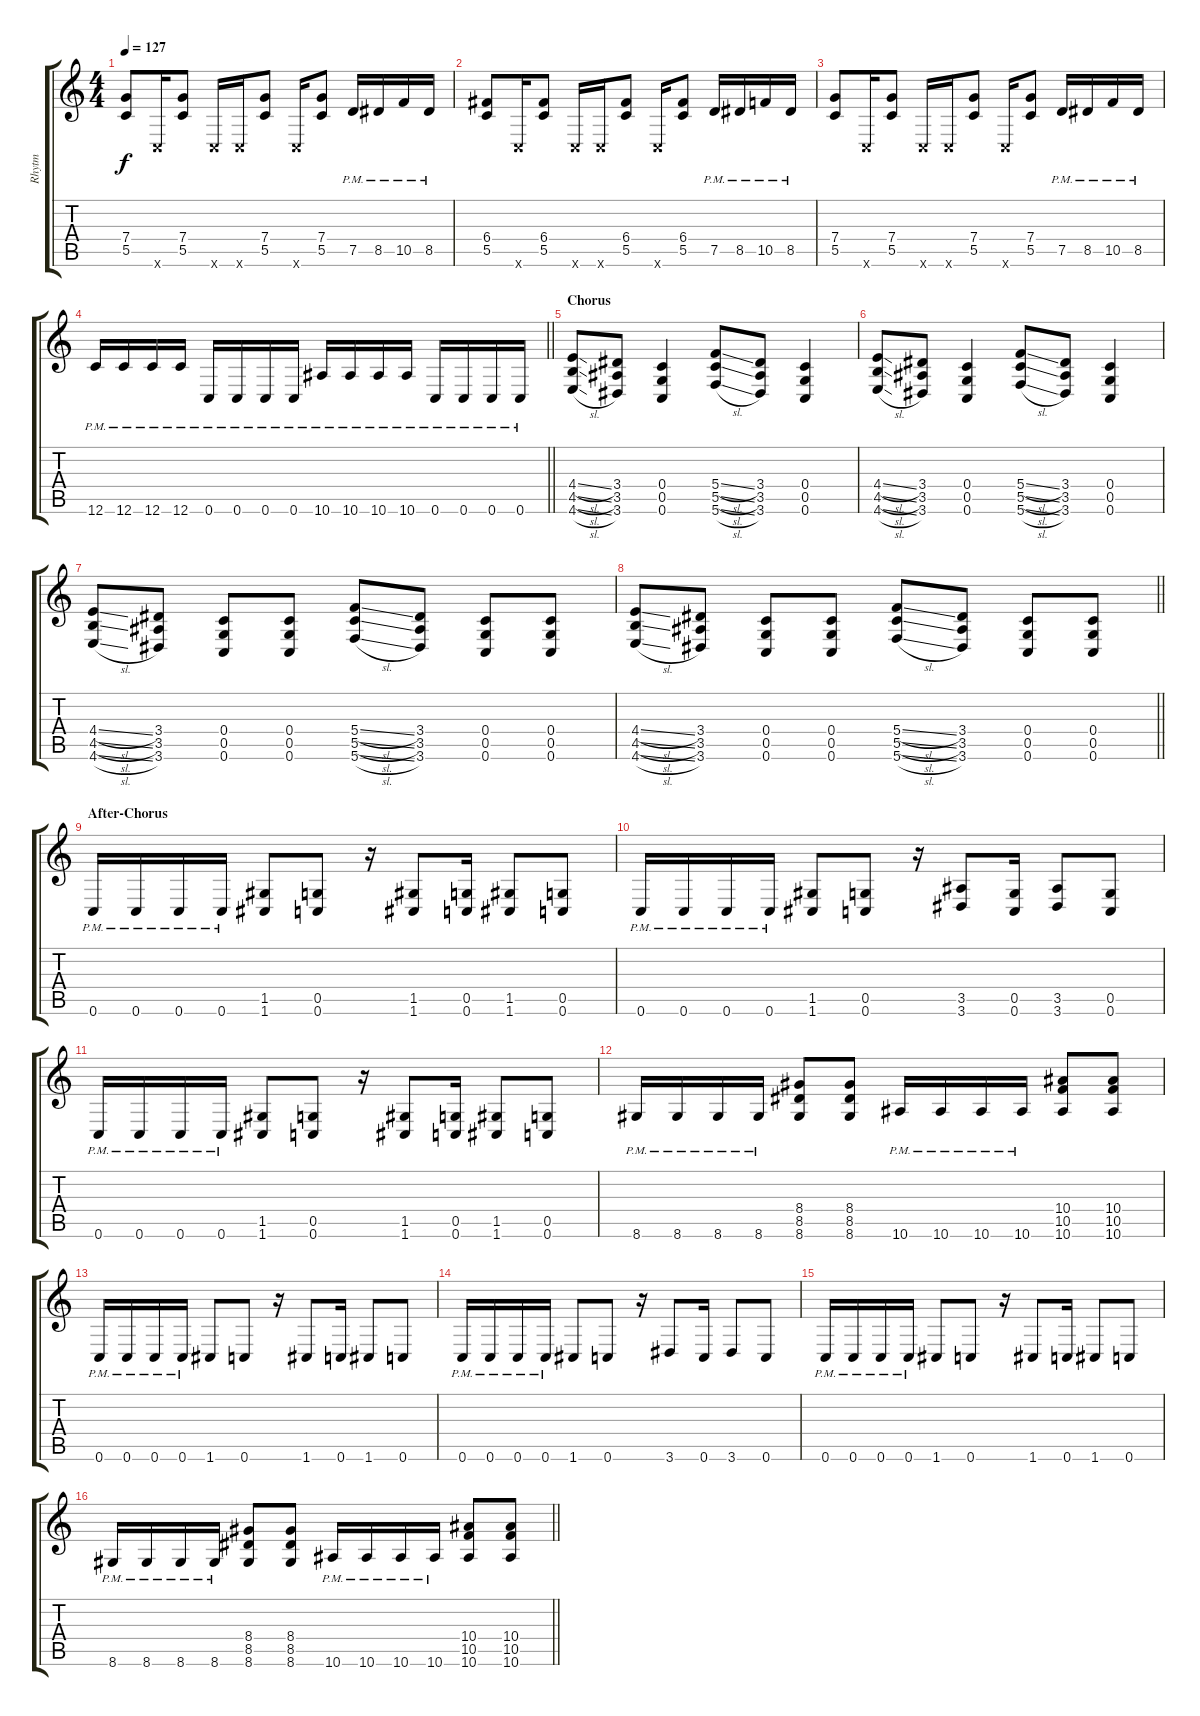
\track ("Rhytm" "Rhytm") {instrument distortionguitar}
\staff {score tabs}
\tuning (D4 A3 F3 C3 G2 C2) {hide}
\ts (4 4)
\tempo 127
\clef g2
\ks c
(7.4 5.5).8{dy f} 0.6{x}.16 (7.4 5.5).8 0.6{x}.16 0.6{x}.16 (7.4 5.5).8 0.6{x}.16 (7.4 5.5).8 7.5{pm}.16 8.5{pm}.16 10.5{pm}.16 8.5{pm}.16 |
(6.4 5.5).8 0.6{x}.16 (6.4 5.5).8 0.6{x}.16 0.6{x}.16 (6.4 5.5).8 0.6{x}.16 (6.4 5.5).8 7.5{pm}.16 8.5{pm}.16 10.5{pm}.16 8.5{pm}.16 |
(7.4 5.5).8 0.6{x}.16 (7.4 5.5).8 0.6{x}.16 0.6{x}.16 (7.4 5.5).8 0.6{x}.16 (7.4 5.5).8 7.5{pm}.16 8.5{pm}.16 10.5{pm}.16 8.5{pm}.16 |
\barLineRight lightlight
12.6{pm}.16 12.6{pm}.16 12.6{pm}.16 12.6{pm}.16 0.6{pm}.16 0.6{pm}.16 0.6{pm}.16 0.6{pm}.16 10.6{pm}.16 10.6{pm}.16 10.6{pm}.16 10.6{pm}.16 0.6{pm}.16 0.6{pm}.16 0.6{pm}.16 0.6{pm}.16 |
\section ("" "Chorus")
(4.4{sl} 4.5{sl} 4.6{sl}).8 (3.4 3.5 3.6).8 (0.4 0.5 0.6).4 (5.4{sl} 5.5{sl} 5.6{sl}).8 (3.4 3.5 3.6).8 (0.4 0.5 0.6).4 |
(4.4{sl} 4.5{sl} 4.6{sl}).8 (3.4 3.5 3.6).8 (0.4 0.5 0.6).4 (5.4{sl} 5.5{sl} 5.6{sl}).8 (3.4 3.5 3.6).8 (0.4 0.5 0.6).4 |
(4.4{sl} 4.5{sl} 4.6{sl}).8 (3.4 3.5 3.6).8 (0.4 0.5 0.6).8 (0.4 0.5 0.6).8 (5.4{sl} 5.5{sl} 5.6{sl}).8 (3.4 3.5 3.6).8 (0.4 0.5 0.6).8 (0.4 0.5 0.6).8 |
\barLineRight lightlight
(4.4{sl} 4.5{sl} 4.6{sl}).8 (3.4 3.5 3.6).8 (0.4 0.5 0.6).8 (0.4 0.5 0.6).8 (5.4{sl} 5.5{sl} 5.6{sl}).8 (3.4 3.5 3.6).8 (0.4 0.5 0.6).8 (0.4 0.5 0.6).8 |
\section ("" "After-Chorus")
0.6{pm}.16 0.6{pm}.16 0.6{pm}.16 0.6{pm}.16 (1.5 1.6).8 (0.5 0.6).8 r.16 (1.5 1.6).8 (0.5 0.6).16 (1.5 1.6).8 (0.5 0.6).8 |
0.6{pm}.16 0.6{pm}.16 0.6{pm}.16 0.6{pm}.16 (1.5 1.6).8 (0.5 0.6).8 r.16 (3.5 3.6).8 (0.5 0.6).16 (3.5 3.6).8 (0.5 0.6).8 |
0.6{pm}.16 0.6{pm}.16 0.6{pm}.16 0.6{pm}.16 (1.5 1.6).8 (0.5 0.6).8 r.16 (1.5 1.6).8 (0.5 0.6).16 (1.5 1.6).8 (0.5 0.6).8 |
8.6{pm}.16 8.6{pm}.16 8.6{pm}.16 8.6{pm}.16 (8.4 8.5 8.6).8 (8.4 8.5 8.6).8 10.6{pm}.16 10.6{pm}.16 10.6{pm}.16 10.6{pm}.16 (10.4 10.5 10.6).8 (10.4 10.5 10.6).8 |
0.6{pm}.16 0.6{pm}.16 0.6{pm}.16 0.6{pm}.16 1.6.8 0.6.8 r.16 1.6.8 0.6.16 1.6.8 0.6.8 |
0.6{pm}.16 0.6{pm}.16 0.6{pm}.16 0.6{pm}.16 1.6.8 0.6.8 r.16 3.6.8 0.6.16 3.6.8 0.6.8 |
0.6{pm}.16 0.6{pm}.16 0.6{pm}.16 0.6{pm}.16 1.6.8 0.6.8 r.16 1.6.8 0.6.16 1.6.8 0.6.8 |
\barLineRight lightlight
8.6{pm}.16 8.6{pm}.16 8.6{pm}.16 8.6{pm}.16 (8.4 8.5 8.6).8 (8.4 8.5 8.6).8 10.6{pm}.16 10.6{pm}.16 10.6{pm}.16 10.6{pm}.16 (10.4 10.5 10.6).8 (10.4 10.5 10.6).8
